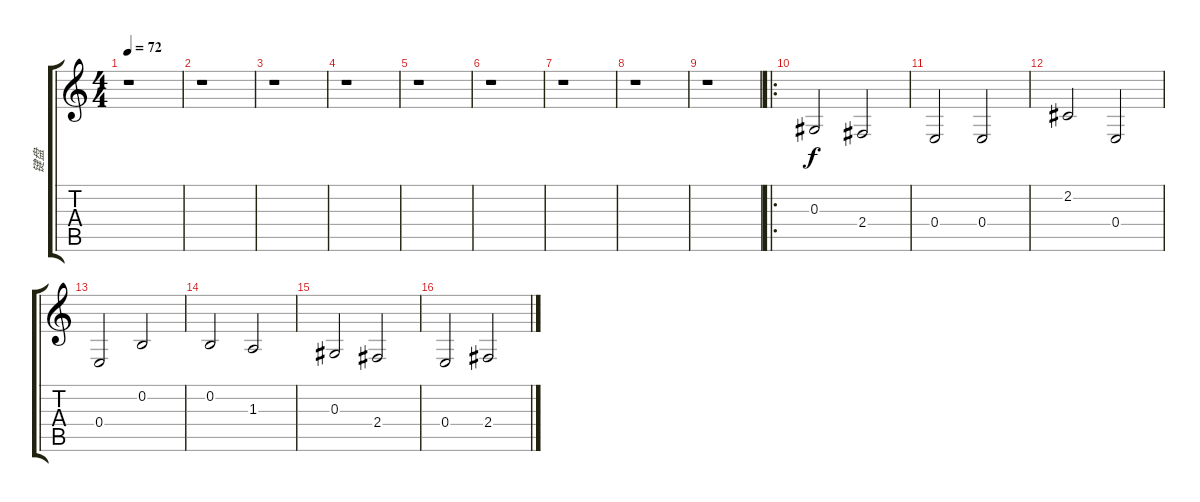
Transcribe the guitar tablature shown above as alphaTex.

\track ("键盘" "键盘") {instrument electricgrandpiano}
\staff {score tabs}
\tuning (E4 B3 Ab3 E3 B2 E2) {hide}
\ts (4 4)
\tempo 72
\clef g2
\ks c
r.1{dy f instrument electricgrandpiano} |
r.1 |
r.1 |
r.1 |
r.1 |
r.1 |
r.1 |
r.1 |
r.1 |
\ro
0.3.2 2.4.2 |
0.4.2 0.4.2 |
2.2.2 0.4.2 |
0.4.2 0.2.2 |
0.2.2 1.3.2 |
0.3.2 2.4.2 |
0.4.2 2.4.2
